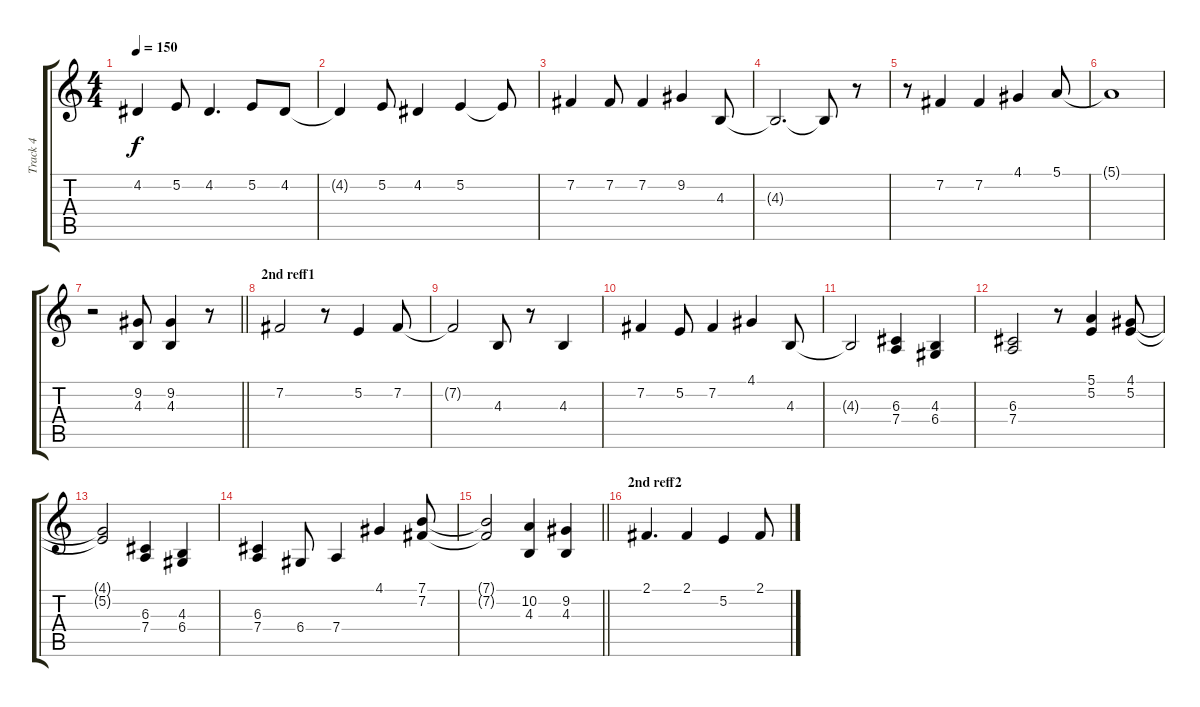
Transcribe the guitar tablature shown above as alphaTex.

\track ("Track 4" "Track 4") {instrument lead2sawtooth}
\staff {score tabs}
\tuning (E4 B3 G3 D3 A2 E2) {hide}
\ts (4 4)
\tempo 150
\clef g2
\ks c
4.2{t}.4{dy f} 5.2.8 4.2.4{d} 5.2.8 4.2.8 |
4.2{t}.4 5.2.8 4.2.4 5.2.4 5.2{t}.8 |
7.2.4 7.2.8 7.2.4 9.2.4 4.3.8 |
4.3{t}.2{d} 4.3{t}.8 r.8 |
r.8 7.2.4 7.2.4 4.1.4 5.1.8 |
5.1{t}.1 |
\barLineRight lightlight
r.2 (9.2 4.3).8 (9.2 4.3).4 r.8 |
\section ("" "2nd reff1")
7.2.2 r.8 5.2.4 7.2.8 |
7.2{t}.2 4.3.8 r.8 4.3.4 |
7.2.4 5.2.8 7.2.4 4.1.4 4.3.8 |
4.3{t}.2 (6.3 7.4).4 (4.3 6.4).4 |
(6.3 7.4).2 r.8 (5.1 5.2).4 (4.1 5.2).8 |
(4.1{t} 5.2{t}).2 (6.3 7.4).4 (4.3 6.4).4 |
(6.3 7.4).4 6.4.8 7.4.4 4.1.4 (7.1 7.2).8 |
\barLineRight lightlight
(7.1{t} 7.2{t}).2 (10.2 4.3).4 (9.2 4.3).4 |
\section ("" "2nd reff2")
2.1.4{d} 2.1.4 5.2.4 2.1.8
